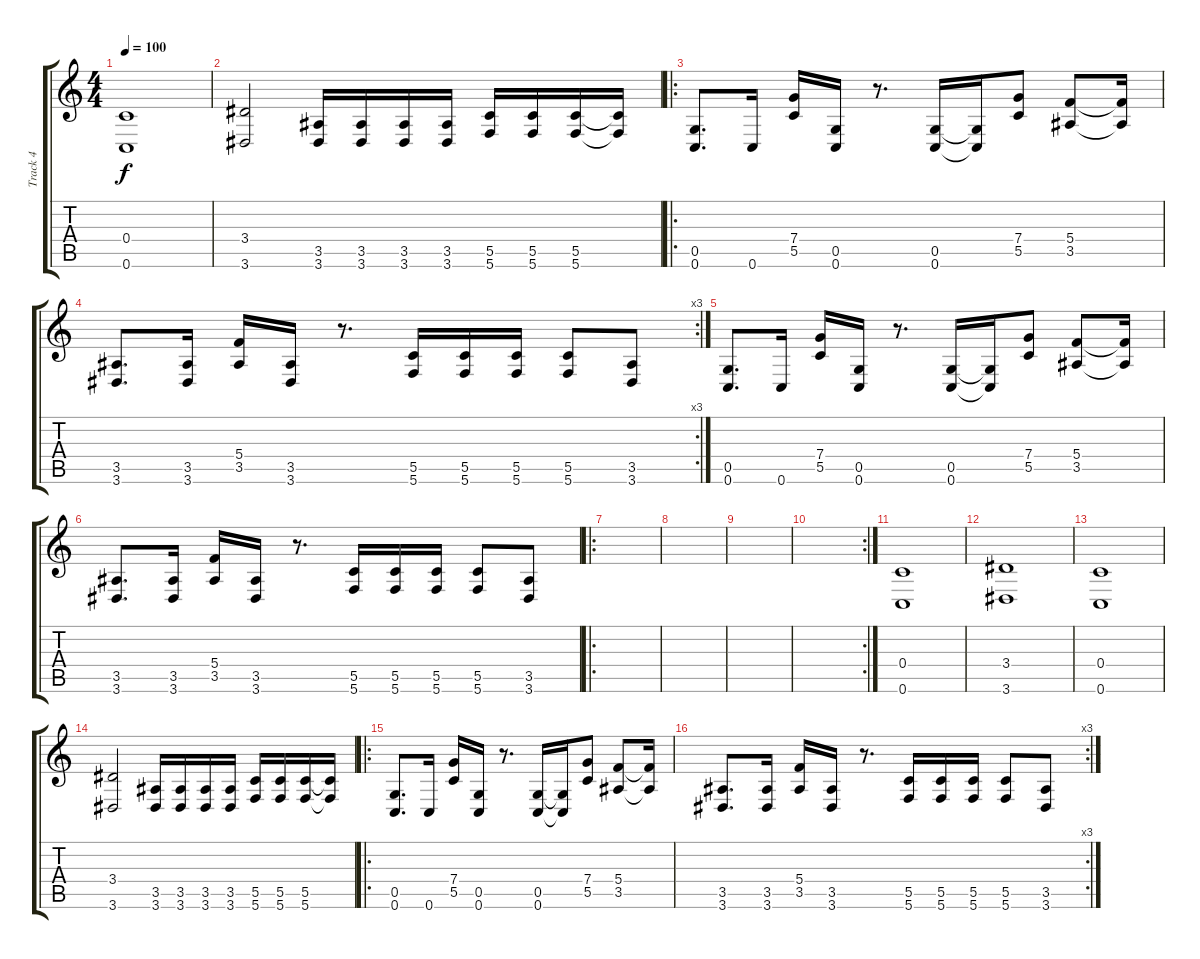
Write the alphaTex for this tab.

\track ("Track 4" "Track 4") {instrument distortionguitar}
\staff {score tabs}
\tuning (D4 A3 F3 C3 G2 C2) {hide}
\ts (4 4)
\tempo 100
\clef g2
\ks c
(0.4 0.6).1{dy f} |
(3.4 3.6).2 (3.5 3.6).16 (3.5 3.6).16 (3.5 3.6).16 (3.5 3.6).16 (5.5 5.6).16 (5.5 5.6).16 (5.5 5.6).16 (5.5{t} 5.6{t}).16 |
\ro
(0.5 0.6).8{d} 0.6.16 (7.4 5.5).16 (0.5 0.6).16 r.8{d} (0.5 0.6).16 (0.5{t} 0.6{t}).16 (7.4 5.5).8 (5.4 3.5).8 (5.4{t} 3.5{t}).16 |
\rc 3
(3.5 3.6).8{d} (3.5 3.6).16 (5.4 3.5).16 (3.5 3.6).16 r.8{d} (5.5 5.6).16 (5.5 5.6).16 (5.5 5.6).16 (5.5 5.6).8 (3.5 3.6).8 |
(0.5 0.6).8{d} 0.6.16 (7.4 5.5).16 (0.5 0.6).16 r.8{d} (0.5 0.6).16 (0.5{t} 0.6{t}).16 (7.4 5.5).8 (5.4 3.5).8 (5.4{t} 3.5{t}).16 |
(3.5 3.6).8{d} (3.5 3.6).16 (5.4 3.5).16 (3.5 3.6).16 r.8{d} (5.5 5.6).16 (5.5 5.6).16 (5.5 5.6).16 (5.5 5.6).8 (3.5 3.6).8 |
\ro
|
|
|
\rc 2
|
(0.4 0.6).1 |
(3.4 3.6).1 |
(0.4 0.6).1 |
(3.4 3.6).2 (3.5 3.6).16 (3.5 3.6).16 (3.5 3.6).16 (3.5 3.6).16 (5.5 5.6).16 (5.5 5.6).16 (5.5 5.6).16 (5.5{t} 5.6{t}).16 |
\ro
(0.5 0.6).8{d} 0.6.16 (7.4 5.5).16 (0.5 0.6).16 r.8{d} (0.5 0.6).16 (0.5{t} 0.6{t}).16 (7.4 5.5).8 (5.4 3.5).8 (5.4{t} 3.5{t}).16 |
\rc 3
(3.5 3.6).8{d} (3.5 3.6).16 (5.4 3.5).16 (3.5 3.6).16 r.8{d} (5.5 5.6).16 (5.5 5.6).16 (5.5 5.6).16 (5.5 5.6).8 (3.5 3.6).8
